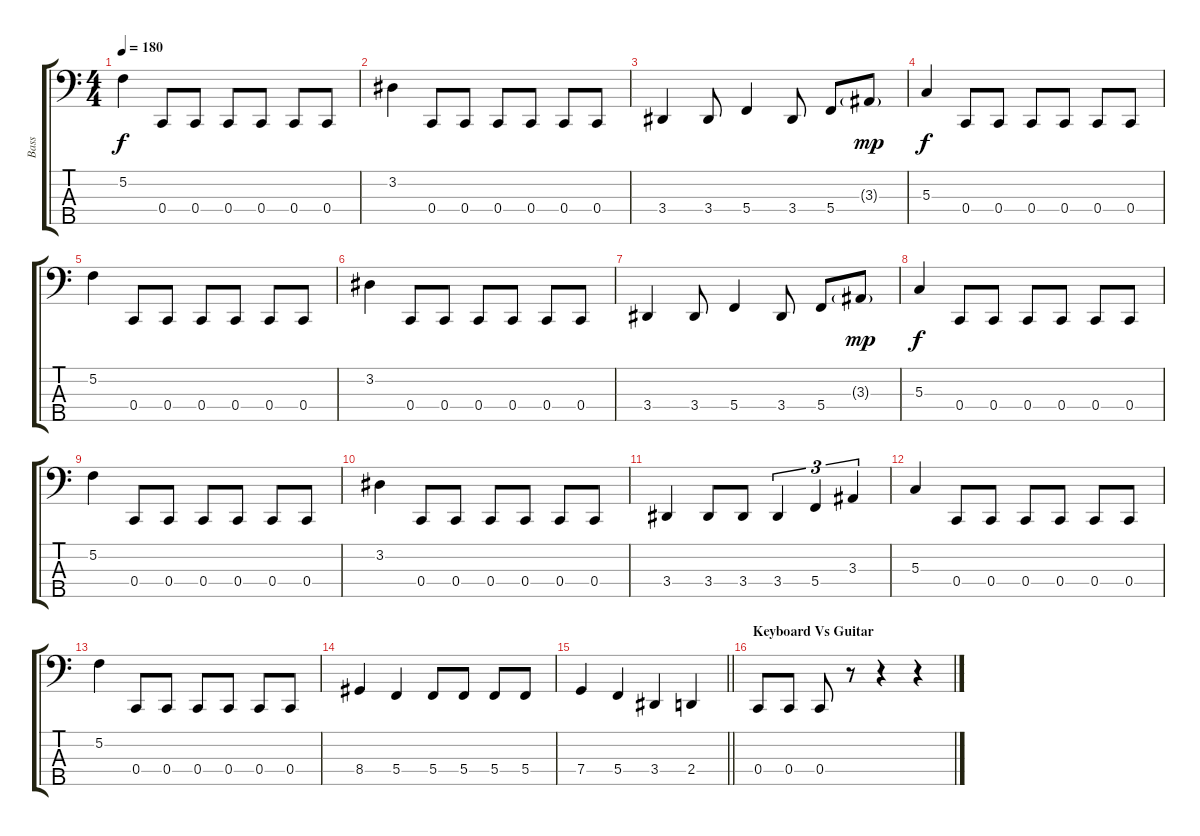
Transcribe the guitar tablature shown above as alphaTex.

\track ("Bass" "Bass") {instrument electricbasspick}
\staff {score tabs}
\tuning (F2 C2 G1 C1 A0) {hide}
\ts (4 4)
\tempo 180
\clef f4
\ks c
5.2.4{dy f} 0.4.8 0.4.8 0.4.8 0.4.8 0.4.8 0.4.8 |
3.2.4 0.4.8 0.4.8 0.4.8 0.4.8 0.4.8 0.4.8 |
3.4.4 3.4.8 5.4.4 3.4.8 5.4.8 3.3{g}.8{dy mp} |
5.3.4{dy f} 0.4.8 0.4.8 0.4.8 0.4.8 0.4.8 0.4.8 |
5.2.4 0.4.8 0.4.8 0.4.8 0.4.8 0.4.8 0.4.8 |
3.2.4 0.4.8 0.4.8 0.4.8 0.4.8 0.4.8 0.4.8 |
3.4.4 3.4.8 5.4.4 3.4.8 5.4.8 3.3{g}.8{dy mp} |
5.3.4{dy f} 0.4.8 0.4.8 0.4.8 0.4.8 0.4.8 0.4.8 |
5.2.4 0.4.8 0.4.8 0.4.8 0.4.8 0.4.8 0.4.8 |
3.2.4 0.4.8 0.4.8 0.4.8 0.4.8 0.4.8 0.4.8 |
3.4.4 3.4.8 3.4.8 3.4.4{tu (3 2)} 5.4.4{tu (3 2)} 3.3.4{tu (3 2)} |
5.3.4 0.4.8 0.4.8 0.4.8 0.4.8 0.4.8 0.4.8 |
5.2.4 0.4.8 0.4.8 0.4.8 0.4.8 0.4.8 0.4.8 |
8.4.4 5.4.4 5.4.8 5.4.8 5.4.8 5.4.8 |
\barLineRight lightlight
7.4.4 5.4.4 3.4.4 2.4.4 |
\section ("" "Keyboard Vs Guitar")
0.4.8 0.4.8 0.4.8 r.8 r.4 r.4
